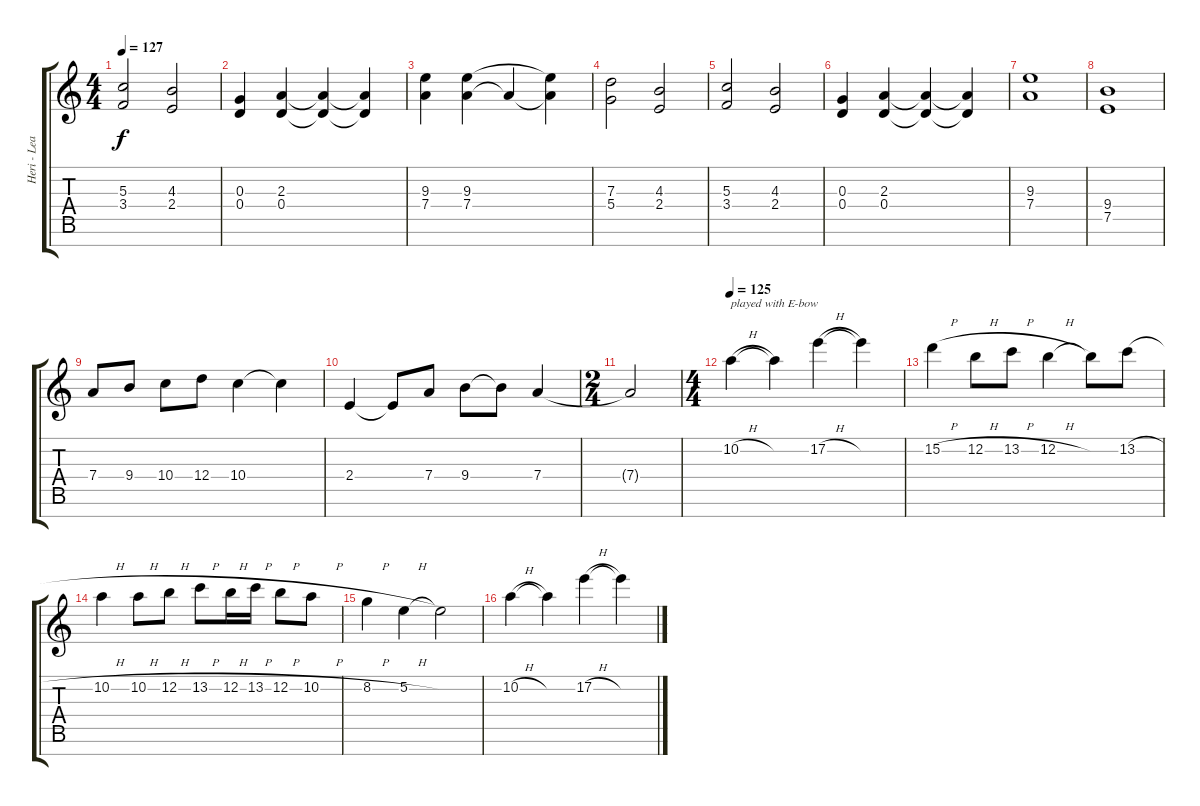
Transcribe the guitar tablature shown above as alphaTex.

\track ("Heri - Lead" "Heri - Lea") {instrument distortionguitar}
\staff {score tabs}
\tuning (E4 B3 G3 D3 A2 E2 B1) {hide}
\ts (4 4)
\tempo 127
\clef g2
\ks c
(5.3 3.4).2{dy f} (4.3 2.4).2 |
(0.3 0.4).4 (2.3 0.4).4 (2.3{t} 0.4{t}).4 (2.3{t} 0.4{t}).4 |
(9.3 7.4).4 (9.3 7.4).4 7.4{t}.4 (9.3{t} 7.4{t}).4 |
(7.3 5.4).2 (4.3 2.4).2 |
(5.3 3.4).2 (4.3 2.4).2 |
(0.3 0.4).4 (2.3 0.4).4 (2.3{t} 0.4{t}).4 (2.3{t} 0.4{t}).4 |
(9.3 7.4).1 |
(9.4 7.5).1 |
7.4.8 9.4.8 10.4.8 12.4.8 10.4.4 10.4{t}.4 |
2.4.4 2.4{t}.8 7.4.8 9.4.8 9.4{t}.8 7.4.4 |
\ts (2 4)
7.4{t}.2 |
\ts (4 4)
\tempo 125
10.2{h}.4{txt "played with E-bow"} 10.2{t}.4 17.2{h}.4 17.2{t}.4 |
15.2{h}.4 12.2{h}.8 13.2{h}.8 12.2{h}.4 12.2{t}.8 13.2{h}.8 |
10.2{h}.4 10.2{h}.8 12.2{h}.8 13.2{h}.8 12.2{h}.16 13.2{h}.16 12.2{h}.8 10.2{h}.8 |
8.2{h}.4 5.2{h}.4 5.2{t}.2 |
10.2{h}.4 10.2{t}.4 17.2{h}.4 17.2{t}.4
